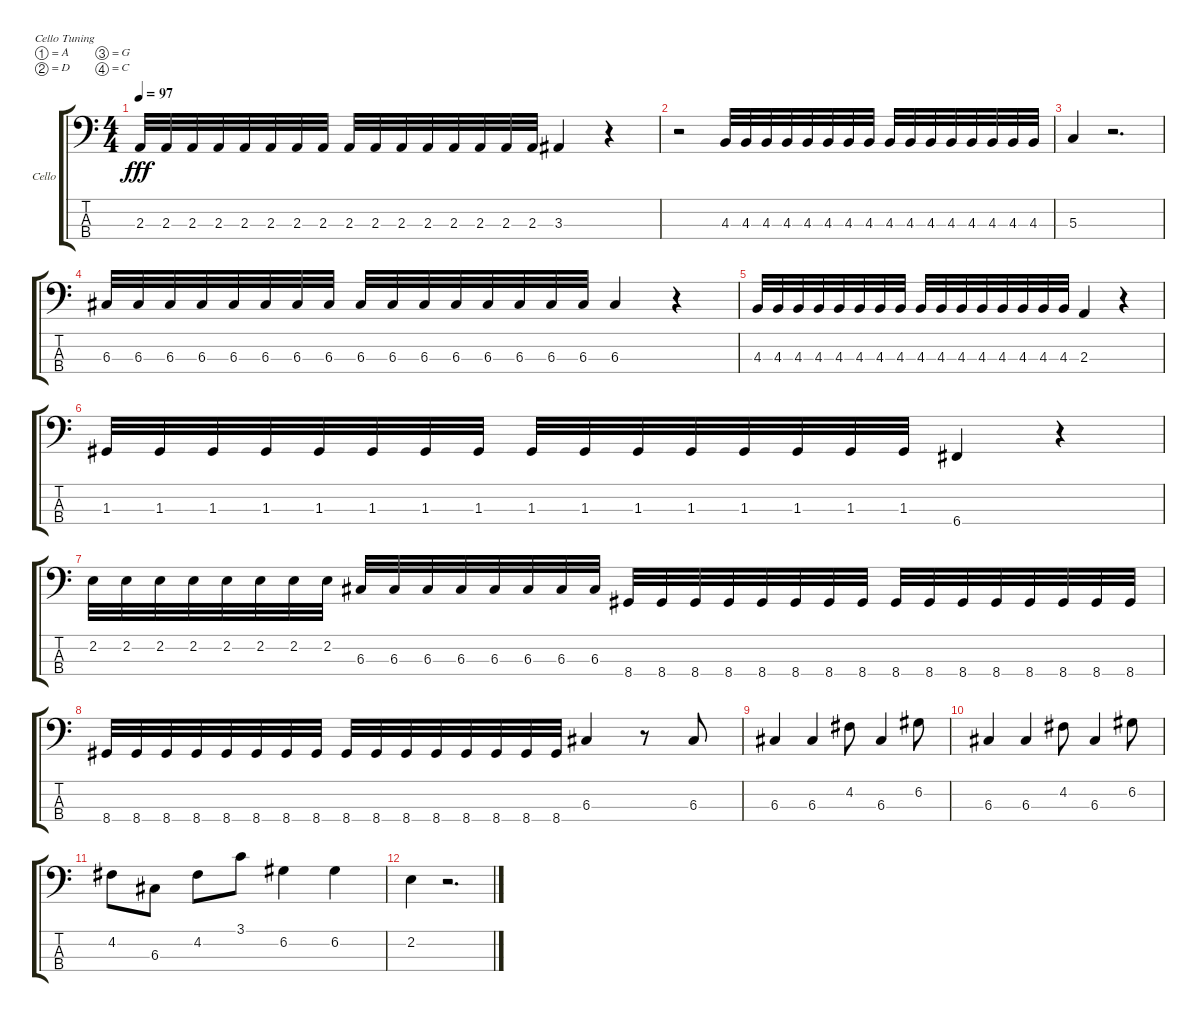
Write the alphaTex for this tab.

\defaultSystemsLayout 4
\bracketExtendMode groupsimilarinstruments
\firstSystemTrackNameOrientation horizontal
\otherSystemsTrackNameOrientation horizontal
\track ("Cello" "Cello") {instrument cello}
\staff {score tabs}
\tuning (A3 D3 G2 C2)
\ts (4 4)
\tempo 97
\clef f4
\ks c
2.3.32{dy fff} 2.3.32 2.3.32 2.3.32 2.3.32 2.3.32 2.3.32 2.3.32 2.3.32 2.3.32 2.3.32 2.3.32 2.3.32 2.3.32 2.3.32 2.3.32 3.3.4 r.4 |
r.2 4.3.32 4.3.32 4.3.32 4.3.32 4.3.32 4.3.32 4.3.32 4.3.32 4.3.32 4.3.32 4.3.32 4.3.32 4.3.32 4.3.32 4.3.32 4.3.32 |
5.3.4 r.2{d} |
6.3.32 6.3.32 6.3.32 6.3.32 6.3.32 6.3.32 6.3.32 6.3.32 6.3.32 6.3.32 6.3.32 6.3.32 6.3.32 6.3.32 6.3.32 6.3.32 6.3.4 r.4 |
4.3.32 4.3.32 4.3.32 4.3.32 4.3.32 4.3.32 4.3.32 4.3.32 4.3.32 4.3.32 4.3.32 4.3.32 4.3.32 4.3.32 4.3.32 4.3.32 2.3.4 r.4 |
1.3.32 1.3.32 1.3.32 1.3.32 1.3.32 1.3.32 1.3.32 1.3.32 1.3.32 1.3.32 1.3.32 1.3.32 1.3.32 1.3.32 1.3.32 1.3.32 6.4.4 r.4 |
2.2.32 2.2.32 2.2.32 2.2.32 2.2.32 2.2.32 2.2.32 2.2.32 6.3.32 6.3.32 6.3.32 6.3.32 6.3.32 6.3.32 6.3.32 6.3.32 8.4.32 8.4.32 8.4.32 8.4.32 8.4.32 8.4.32 8.4.32 8.4.32 8.4.32 8.4.32 8.4.32 8.4.32 8.4.32 8.4.32 8.4.32 8.4.32 |
8.4.32 8.4.32 8.4.32 8.4.32 8.4.32 8.4.32 8.4.32 8.4.32 8.4.32 8.4.32 8.4.32 8.4.32 8.4.32 8.4.32 8.4.32 8.4.32 6.3.4 r.8 6.3.8 |
6.3.4 6.3.4 4.2.8 6.3.4 6.2.8 |
6.3.4 6.3.4 4.2.8 6.3.4 6.2.8 |
4.2.8 6.3.8 4.2.8 3.1.8 6.2.4 6.2.4 |
2.2.4 r.2{d}
